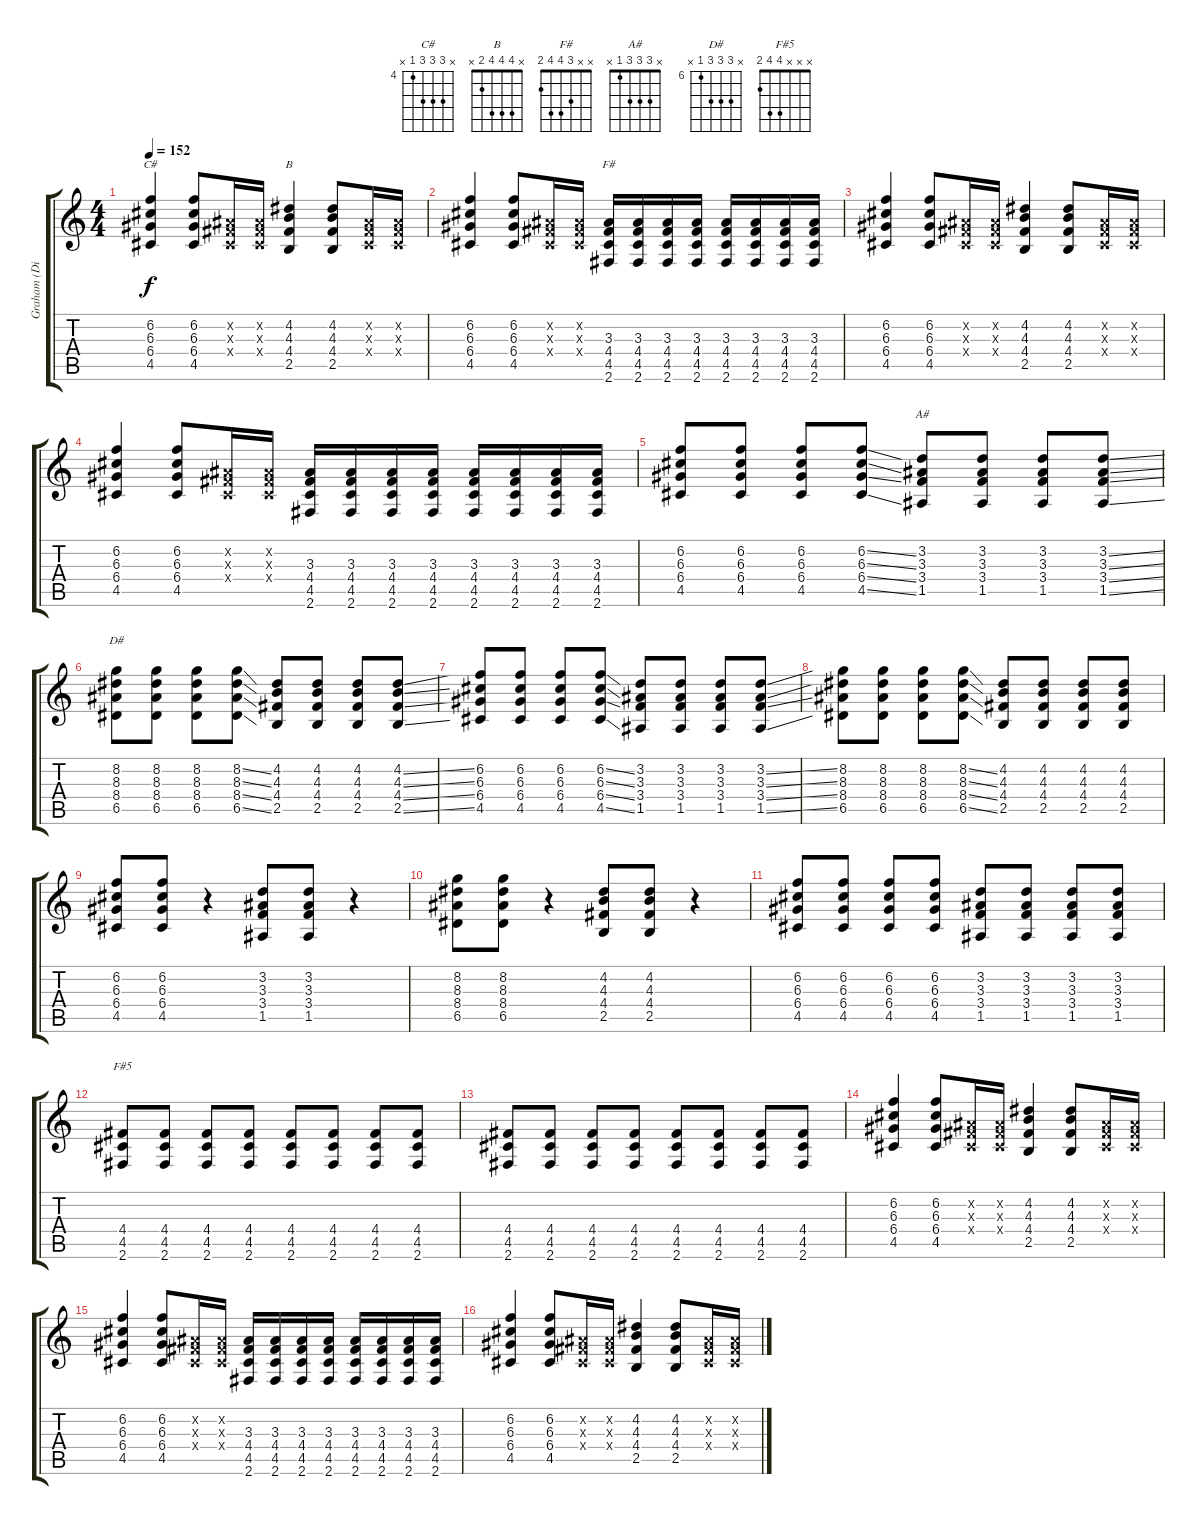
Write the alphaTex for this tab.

\track ("Graham (Disto Guitar)" "Graham (Di") {instrument distortionguitar}
\staff {score tabs}
\tuning (E4 B3 G3 D3 A2 E2) {hide}
\chord ("C#" x 6 6 6 4 x) {firstfret 4}
\chord ("B" x 4 4 4 2 x)
\chord ("F#" x x 3 4 4 2)
\chord ("A#" x 3 3 3 1 x)
\chord ("D#" x 8 8 8 6 x) {firstfret 6}
\chord ("F#5" x x x 4 4 2)
\ts (4 4)
\tempo 152
\clef g2
\ks c
(6.2 6.3 6.4 4.5).4{ch "C#" dy f} (6.2 6.3 6.4 4.5).8 (-1.2{x} -1.3{x} -1.4{x}).16 (-1.2{x} -1.3{x} -1.4{x}).16 (4.2 4.3 4.4 2.5).4{ch "B"} (4.2 4.3 4.4 2.5).8 (-1.2{x} -1.3{x} -1.4{x}).16 (-1.2{x} -1.3{x} -1.4{x}).16 |
(6.2 6.3 6.4 4.5).4 (6.2 6.3 6.4 4.5).8 (-1.2{x} -1.3{x} -1.4{x}).16 (-1.2{x} -1.3{x} -1.4{x}).16 (3.3 4.4 4.5 2.6).16{ch "F#"} (3.3 4.4 4.5 2.6).16 (3.3 4.4 4.5 2.6).16 (3.3 4.4 4.5 2.6).16 (3.3 4.4 4.5 2.6).16 (3.3 4.4 4.5 2.6).16 (3.3 4.4 4.5 2.6).16 (3.3 4.4 4.5 2.6).16 |
(6.2 6.3 6.4 4.5).4 (6.2 6.3 6.4 4.5).8 (-1.2{x} -1.3{x} -1.4{x}).16 (-1.2{x} -1.3{x} -1.4{x}).16 (4.2 4.3 4.4 2.5).4 (4.2 4.3 4.4 2.5).8 (-1.2{x} -1.3{x} -1.4{x}).16 (-1.2{x} -1.3{x} -1.4{x}).16 |
(6.2 6.3 6.4 4.5).4 (6.2 6.3 6.4 4.5).8 (-1.2{x} -1.3{x} -1.4{x}).16 (-1.2{x} -1.3{x} -1.4{x}).16 (3.3 4.4 4.5 2.6).16 (3.3 4.4 4.5 2.6).16 (3.3 4.4 4.5 2.6).16 (3.3 4.4 4.5 2.6).16 (3.3 4.4 4.5 2.6).16 (3.3 4.4 4.5 2.6).16 (3.3 4.4 4.5 2.6).16 (3.3 4.4 4.5 2.6).16 |
(6.2 6.3 6.4 4.5).8 (6.2 6.3 6.4 4.5).8 (6.2 6.3 6.4 4.5).8 (6.2{ss} 6.3{ss} 6.4{ss} 4.5{ss}).8 (3.2 3.3 3.4 1.5).8{ch "A#"} (3.2 3.3 3.4 1.5).8 (3.2 3.3 3.4 1.5).8 (3.2{ss} 3.3{ss} 3.4{ss} 1.5{ss}).8 |
(8.2 8.3 8.4 6.5).8{ch "D#"} (8.2 8.3 8.4 6.5).8 (8.2 8.3 8.4 6.5).8 (8.2{ss} 8.3{ss} 8.4{ss} 6.5{ss}).8 (4.2 4.3 4.4 2.5).8 (4.2 4.3 4.4 2.5).8 (4.2 4.3 4.4 2.5).8 (4.2{ss} 4.3{ss} 4.4{ss} 2.5{ss}).8 |
(6.2 6.3 6.4 4.5).8 (6.2 6.3 6.4 4.5).8 (6.2 6.3 6.4 4.5).8 (6.2{ss} 6.3{ss} 6.4{ss} 4.5{ss}).8 (3.2 3.3 3.4 1.5).8 (3.2 3.3 3.4 1.5).8 (3.2 3.3 3.4 1.5).8 (3.2{ss} 3.3{ss} 3.4{ss} 1.5{ss}).8 |
(8.2 8.3 8.4 6.5).8 (8.2 8.3 8.4 6.5).8 (8.2 8.3 8.4 6.5).8 (8.2{ss} 8.3{ss} 8.4{ss} 6.5{ss}).8 (4.2 4.3 4.4 2.5).8 (4.2 4.3 4.4 2.5).8 (4.2 4.3 4.4 2.5).8 (4.2 4.3 4.4 2.5).8 |
(6.2 6.3 6.4 4.5).8 (6.2 6.3 6.4 4.5).8 r.4 (3.2 3.3 3.4 1.5).8 (3.2 3.3 3.4 1.5).8 r.4 |
(8.2 8.3 8.4 6.5).8 (8.2 8.3 8.4 6.5).8 r.4 (4.2 4.3 4.4 2.5).8 (4.2 4.3 4.4 2.5).8 r.4 |
(6.2 6.3 6.4 4.5).8 (6.2 6.3 6.4 4.5).8 (6.2 6.3 6.4 4.5).8 (6.2 6.3 6.4 4.5).8 (3.2 3.3 3.4 1.5).8 (3.2 3.3 3.4 1.5).8 (3.2 3.3 3.4 1.5).8 (3.2 3.3 3.4 1.5).8 |
(4.4 4.5 2.6).8{ch "F#5"} (4.4 4.5 2.6).8 (4.4 4.5 2.6).8 (4.4 4.5 2.6).8 (4.4 4.5 2.6).8 (4.4 4.5 2.6).8 (4.4 4.5 2.6).8 (4.4 4.5 2.6).8 |
(4.4 4.5 2.6).8 (4.4 4.5 2.6).8 (4.4 4.5 2.6).8 (4.4 4.5 2.6).8 (4.4 4.5 2.6).8 (4.4 4.5 2.6).8 (4.4 4.5 2.6).8 (4.4 4.5 2.6).8 |
(6.2 6.3 6.4 4.5).4 (6.2 6.3 6.4 4.5).8 (-1.2{x} -1.3{x} -1.4{x}).16 (-1.2{x} -1.3{x} -1.4{x}).16 (4.2 4.3 4.4 2.5).4 (4.2 4.3 4.4 2.5).8 (-1.2{x} -1.3{x} -1.4{x}).16 (-1.2{x} -1.3{x} -1.4{x}).16 |
(6.2 6.3 6.4 4.5).4 (6.2 6.3 6.4 4.5).8 (-1.2{x} -1.3{x} -1.4{x}).16 (-1.2{x} -1.3{x} -1.4{x}).16 (3.3 4.4 4.5 2.6).16 (3.3 4.4 4.5 2.6).16 (3.3 4.4 4.5 2.6).16 (3.3 4.4 4.5 2.6).16 (3.3 4.4 4.5 2.6).16 (3.3 4.4 4.5 2.6).16 (3.3 4.4 4.5 2.6).16 (3.3 4.4 4.5 2.6).16 |
(6.2 6.3 6.4 4.5).4 (6.2 6.3 6.4 4.5).8 (-1.2{x} -1.3{x} -1.4{x}).16 (-1.2{x} -1.3{x} -1.4{x}).16 (4.2 4.3 4.4 2.5).4 (4.2 4.3 4.4 2.5).8 (-1.2{x} -1.3{x} -1.4{x}).16 (-1.2{x} -1.3{x} -1.4{x}).16
